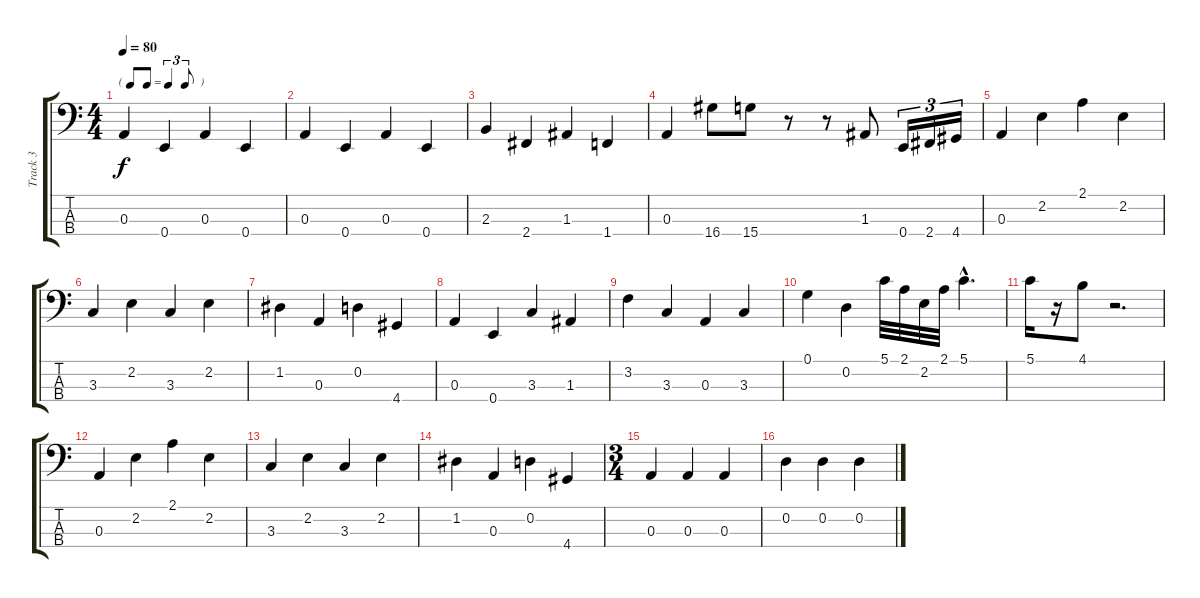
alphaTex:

\track ("Track 3" "Track 3") {instrument acousticbass}
\staff {score tabs}
\tuning (G2 D2 A1 E1) {hide}
\ts (4 4)
\tf triplet8th
\tempo 80
\clef f4
\ks c
0.3.4{dy f instrument acousticbass} 0.4.4 0.3.4 0.4.4 |
0.3.4 0.4.4 0.3.4 0.4.4 |
2.3.4 2.4.4 1.3.4 1.4.4 |
0.3.4 16.4.8 15.4.8 r.8 r.8 1.3.8 0.4.16{tu (3 2)} 2.4.16{tu (3 2)} 4.4.16{tu (3 2)} |
0.3.4 2.2.4 2.1.4 2.2.4 |
3.3.4 2.2.4 3.3.4 2.2.4 |
1.2.4 0.3.4 0.2.4 4.4.4 |
0.3.4 0.4.4 3.3.4 1.3.4 |
3.2.4 3.3.4 0.3.4 3.3.4 |
0.1.4 0.2.4 5.1.32 2.1.32 2.2.32 2.1.32 5.1{hac}.4{d} |
5.1.16 r.16 4.1.8 r.2{d} |
0.3.4 2.2.4 2.1.4 2.2.4 |
3.3.4 2.2.4 3.3.4 2.2.4 |
1.2.4 0.3.4 0.2.4 4.4.4 |
\ts (3 4)
0.3.4 0.3.4 0.3.4 |
0.2.4 0.2.4 0.2.4
